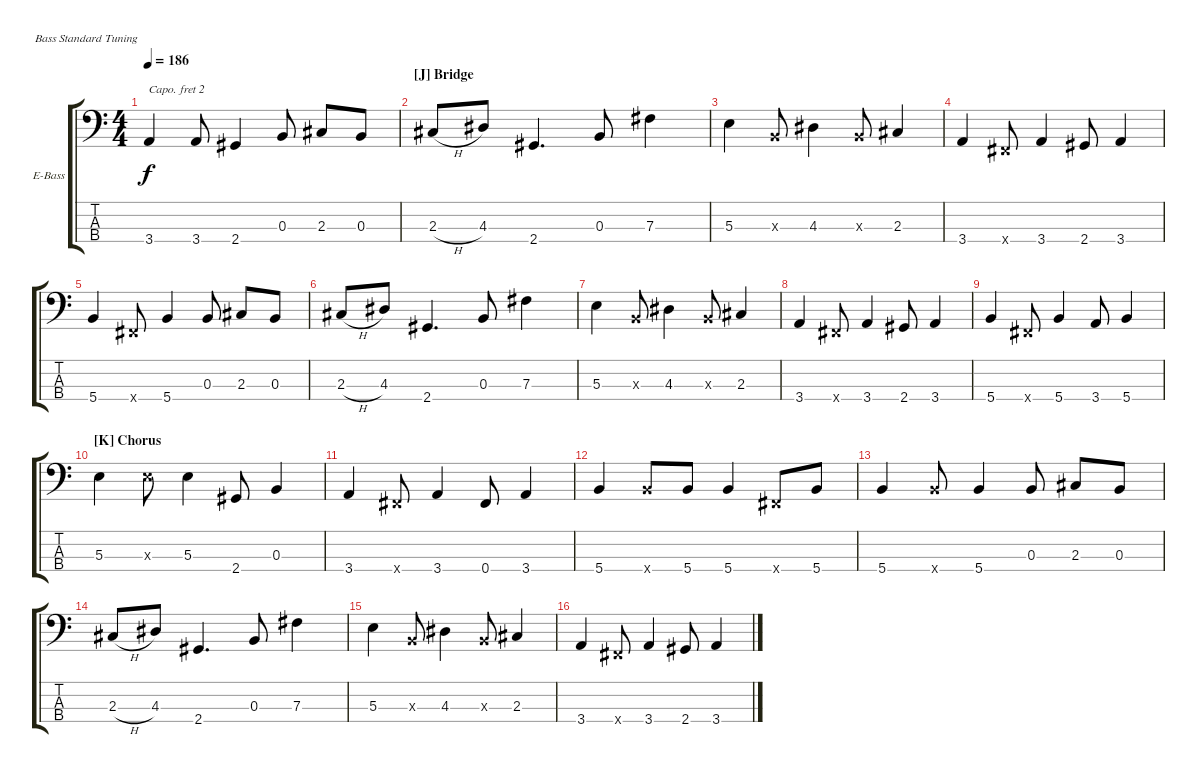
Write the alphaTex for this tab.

\bracketExtendMode groupsimilarinstruments
\firstSystemTrackNameOrientation horizontal
\otherSystemsTrackNameOrientation horizontal
\track ("Andy" "E-Bass") {instrument electricbasspick}
\staff {score tabs}
\capo 2
\tuning (G2 D2 A1 E1)
\ts (4 4)
\tempo 186
\clef f4
\ks c
3.4.4{dy f} 3.4.8 2.4.4 0.3.8 2.3.8 0.3.8 |
\section ("J" "Bridge")
2.3{h}.8 4.3.8 2.4.4{d} 0.3.8 7.3.4 |
5.3.4 0.3{x}.8 4.3.4 0.3{x}.8 2.3.4 |
3.4.4 0.4{x}.8 3.4.4 2.4.8 3.4.4 |
5.4.4 0.4{x}.8 5.4.4 0.3.8 2.3.8 0.3.8 |
2.3{h}.8 4.3.8 2.4.4{d} 0.3.8 7.3.4 |
5.3.4 0.3{x}.8 4.3.4 0.3{x}.8 2.3.4 |
3.4.4 0.4{x}.8 3.4.4 2.4.8 3.4.4 |
5.4.4 0.4{x}.8 5.4.4 3.4.8 5.4.4 |
\section ("K" "Chorus")
5.3.4 5.3{x}.8 5.3.4 2.4.8 0.3.4 |
3.4.4 0.4{x}.8 3.4.4 0.4.8 3.4.4 |
5.4.4 5.4{x}.8 5.4.8 5.4.4 0.4{x}.8 5.4.8 |
5.4.4 5.4{x}.8 5.4.4 0.3.8 2.3.8 0.3.8 |
2.3{h}.8 4.3.8 2.4.4{d} 0.3.8 7.3.4 |
5.3.4 0.3{x}.8 4.3.4 0.3{x}.8 2.3.4 |
3.4.4 0.4{x}.8 3.4.4 2.4.8 3.4.4
